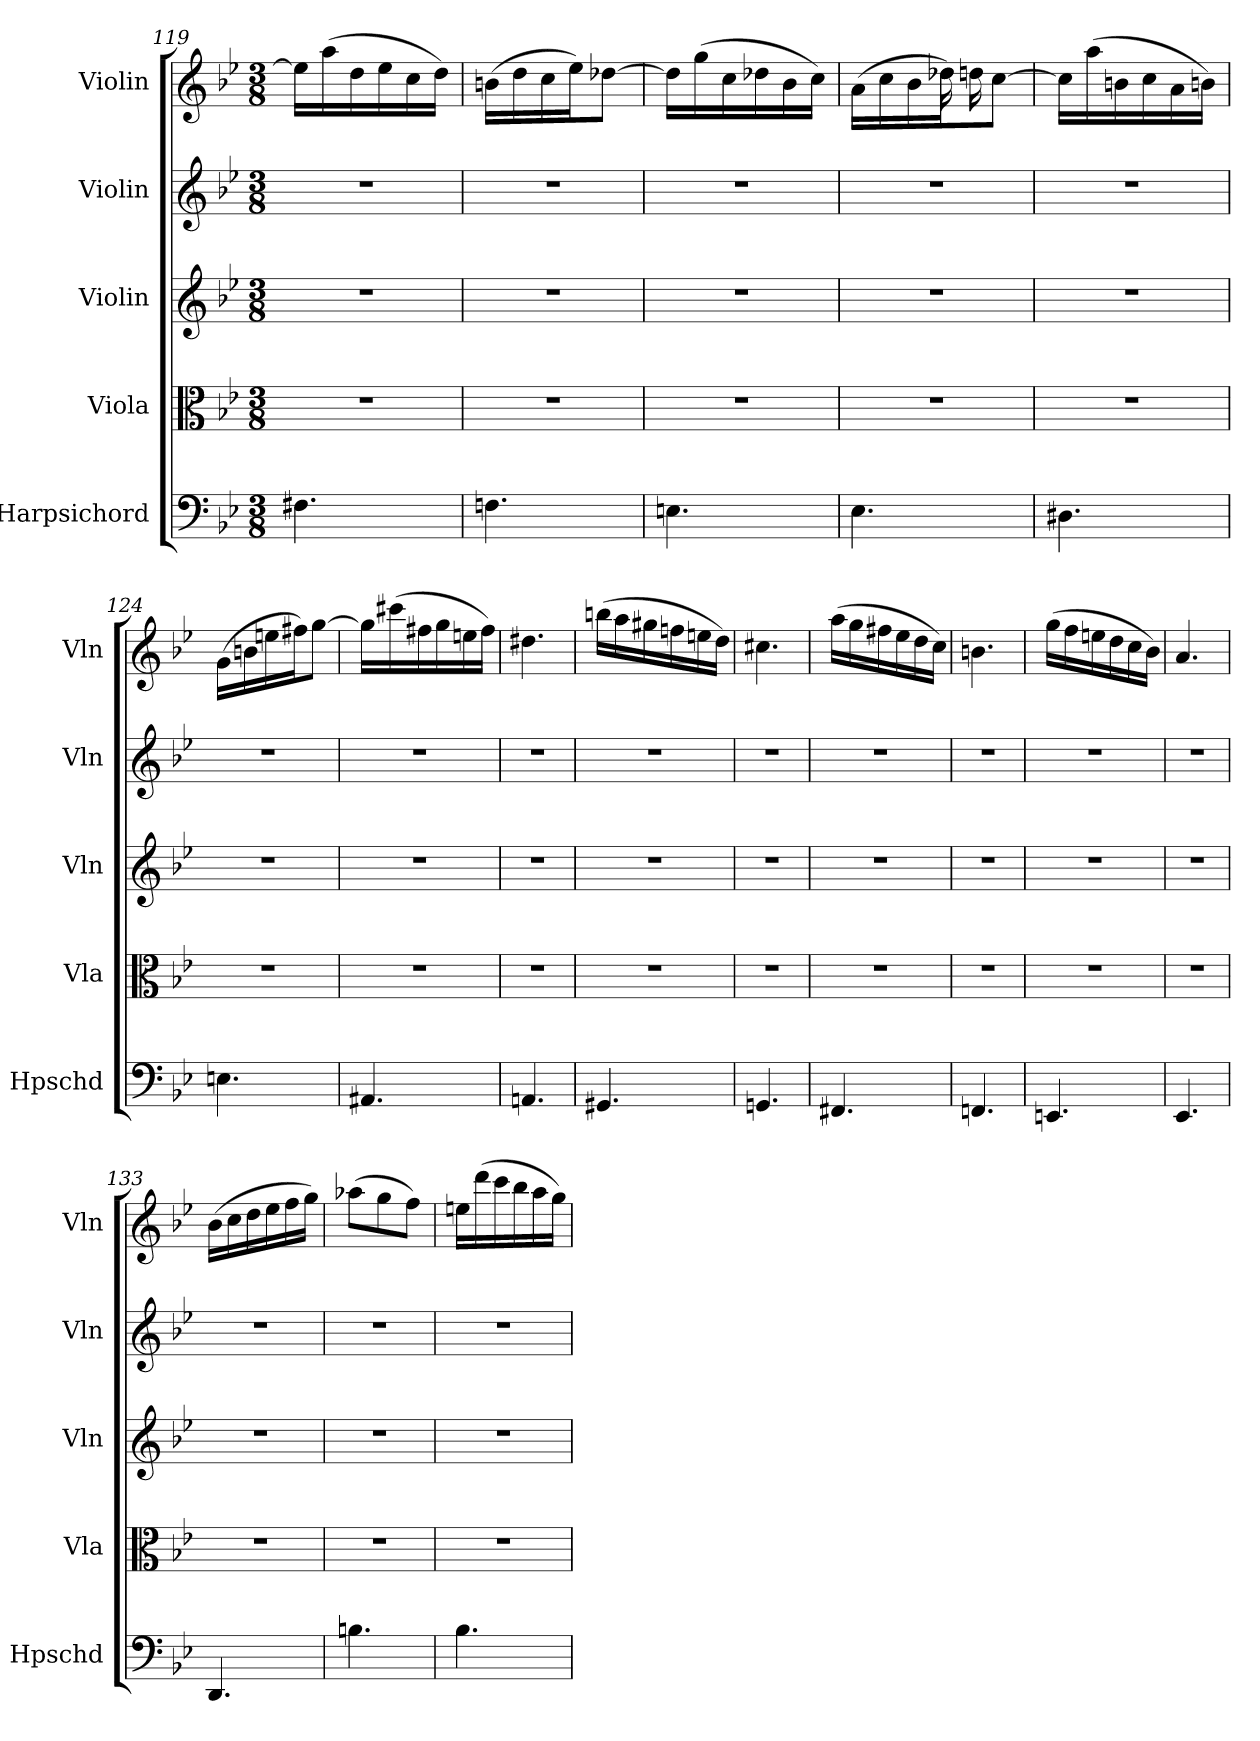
**kern	**kern	**kern	**kern	**kern
*part5	*part4	*part3	*part2	*part1
*staff5	*staff4	*staff3	*staff2	*staff1
*I"Harpsichord	*I"Viola	*I"Violin	*I"Violin	*I"Violin
*I'Hpschd	*I'Vla	*I'Vln	*I'Vln	*I'Vln
*clefF4	*clefC3	*clefG2	*clefG2	*clefG2
*k[b-e-]	*k[b-e-]	*k[b-e-]	*k[b-e-]	*k[b-e-]
*g:	*g:	*g:	*g:	*g:
*M3/8	*M3/8	*M3/8	*M3/8	*M3/8
=119	=119	=119	=119	=119
4.F#X\	4.r	4.r	4.r	16ee-\LL]
.	.	.	.	(16aa\
.	.	.	.	16dd\
.	.	.	.	16ee-\
.	.	.	.	16cc\
.	.	.	.	16dd\JJ)
=120	=120	=120	=120	=120
4.Fn\	4.r	4.r	4.r	(16bn\LL
.	.	.	.	16dd\
.	.	.	.	16cc\
.	.	.	.	16ee-\J)
.	.	.	.	[8dd-X\J
=121	=121	=121	=121	=121
4.En\	4.r	4.r	4.r	16dd-\LL]
.	.	.	.	(16gg\
.	.	.	.	16cc\
.	.	.	.	16dd-X\
.	.	.	.	16b-\
.	.	.	.	16cc\JJ)
=122	=122	=122	=122	=122
*	*	*	*	*^
*	*	*	*	*	*^
4.E-\	4.r	4.r	4.r	(16a\LL	8.ryy	8.ryy
.	.	.	.	16cc\	.	.
.	.	.	.	16b-\	.	.
.	.	.	.	16dd-X\J)	16ddn\	16dd\
.	.	.	.	[8cc\J	8ryy	8ryy
*	*	*	*	*v	*v	*v
=123	=123	=123	=123	=123
4.D#X\	4.r	4.r	4.r	16cc\LL]
.	.	.	.	(16aa\
.	.	.	.	16bn\
.	.	.	.	16cc\
.	.	.	.	16a\
.	.	.	.	16bn\JJ)
=124	=124	=124	=124	=124
4.En\	4.r	4.r	4.r	(16g\LL
.	.	.	.	16bn\
.	.	.	.	16een\
.	.	.	.	16ff#X\J)
.	.	.	.	[8gg\J
=125	=125	=125	=125	=125
4.AA#X/	4.r	4.r	4.r	16gg\LL]
.	.	.	.	(16ccc#X\
.	.	.	.	16ff#X\
.	.	.	.	16gg\
.	.	.	.	16een\
.	.	.	.	16ff#\JJ)
=126	=126	=126	=126	=126
4.AAn/	4.r	4.r	4.r	4.dd#X\
=127	=127	=127	=127	=127
4.GG#X/	4.r	4.r	4.r	(16bbn\LL
.	.	.	.	16aa\
.	.	.	.	16gg#X\
.	.	.	.	16ffn\
.	.	.	.	16een\
.	.	.	.	16dd\JJ)
=128	=128	=128	=128	=128
4.GGn/	4.r	4.r	4.r	4.cc#X\
=129	=129	=129	=129	=129
4.FF#X/	4.r	4.r	4.r	(16aa\LL
.	.	.	.	16gg\
.	.	.	.	16ff#X\
.	.	.	.	16ee-\
.	.	.	.	16dd\
.	.	.	.	16cc\JJ)
=130	=130	=130	=130	=130
4.FFn/	4.r	4.r	4.r	4.bn\
=131	=131	=131	=131	=131
4.EEn/	4.r	4.r	4.r	(16gg\LL
.	.	.	.	16ff\
.	.	.	.	16een\
.	.	.	.	16dd\
.	.	.	.	16cc\
.	.	.	.	16b-\JJ)
=132	=132	=132	=132	=132
4.EE-/	4.r	4.r	4.r	4.a/
=133	=133	=133	=133	=133
4.DD/	4.r	4.r	4.r	(16b-\LL
.	.	.	.	16cc\
.	.	.	.	16dd\
.	.	.	.	16ee-\
.	.	.	.	16ff\
.	.	.	.	16gg\JJ)
=134	=134	=134	=134	=134
4.Bn\	4.r	4.r	4.r	(8aa-X\L
.	.	.	.	8gg\
.	.	.	.	8ff\J)
=135	=135	=135	=135	=135
4.B-\	4.r	4.r	4.r	16een\LL
.	.	.	.	(16ddd\
.	.	.	.	16ccc\
.	.	.	.	16bb-\
.	.	.	.	16aa\
.	.	.	.	16gg\JJ)
=	=	=	=	=
*-	*-	*-	*-	*-
